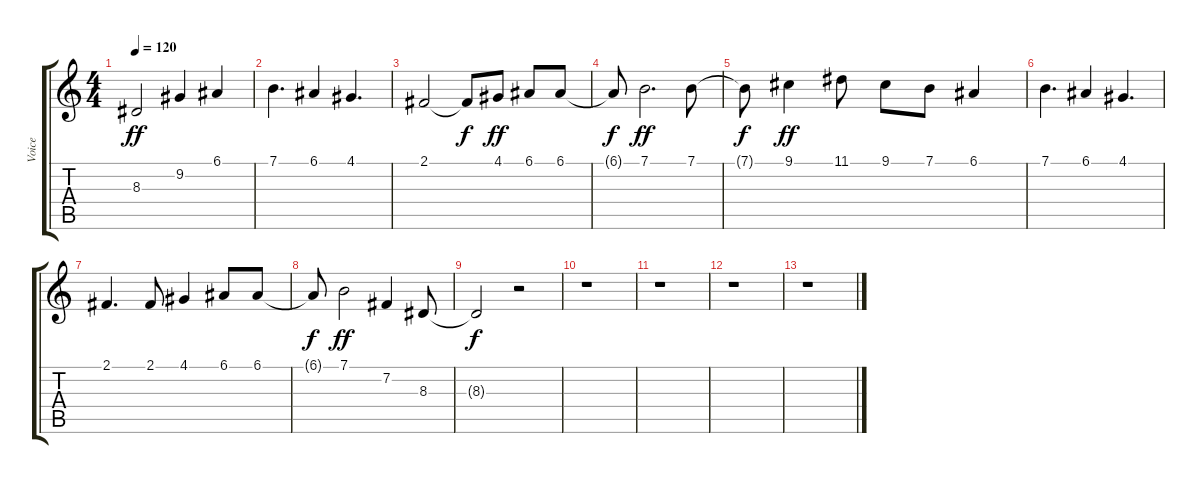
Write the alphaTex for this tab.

\track ("Voice" "Voice") {instrument stringensemble1}
\staff {score tabs}
\tuning (E4 B3 G3 D3 A2 E2) {hide}
\ts (4 4)
\tempo 120
\clef g2
\ks c
8.3.2{dy ff} 9.2.4 6.1.4 |
7.1.4{d} 6.1.4 4.1.4{d} |
2.1.2 2.1{t}.8{dy f} 4.1.8{dy ff} 6.1.8 6.1.8 |
6.1{t}.8{dy f} 7.1.2{d dy ff} 7.1.8 |
7.1{t}.8{dy f} 9.1.4{dy ff} 11.1.8 9.1.8 7.1.8 6.1.4 |
7.1.4{d} 6.1.4 4.1.4{d} |
2.1.4{d} 2.1.8 4.1.4 6.1.8 6.1.8 |
6.1{t}.8{dy f} 7.1.2{dy ff} 7.2.4 8.3.8 |
8.3{t}.2{dy f} r.2 |
r.1 |
r.1 |
r.1 |
r.1
